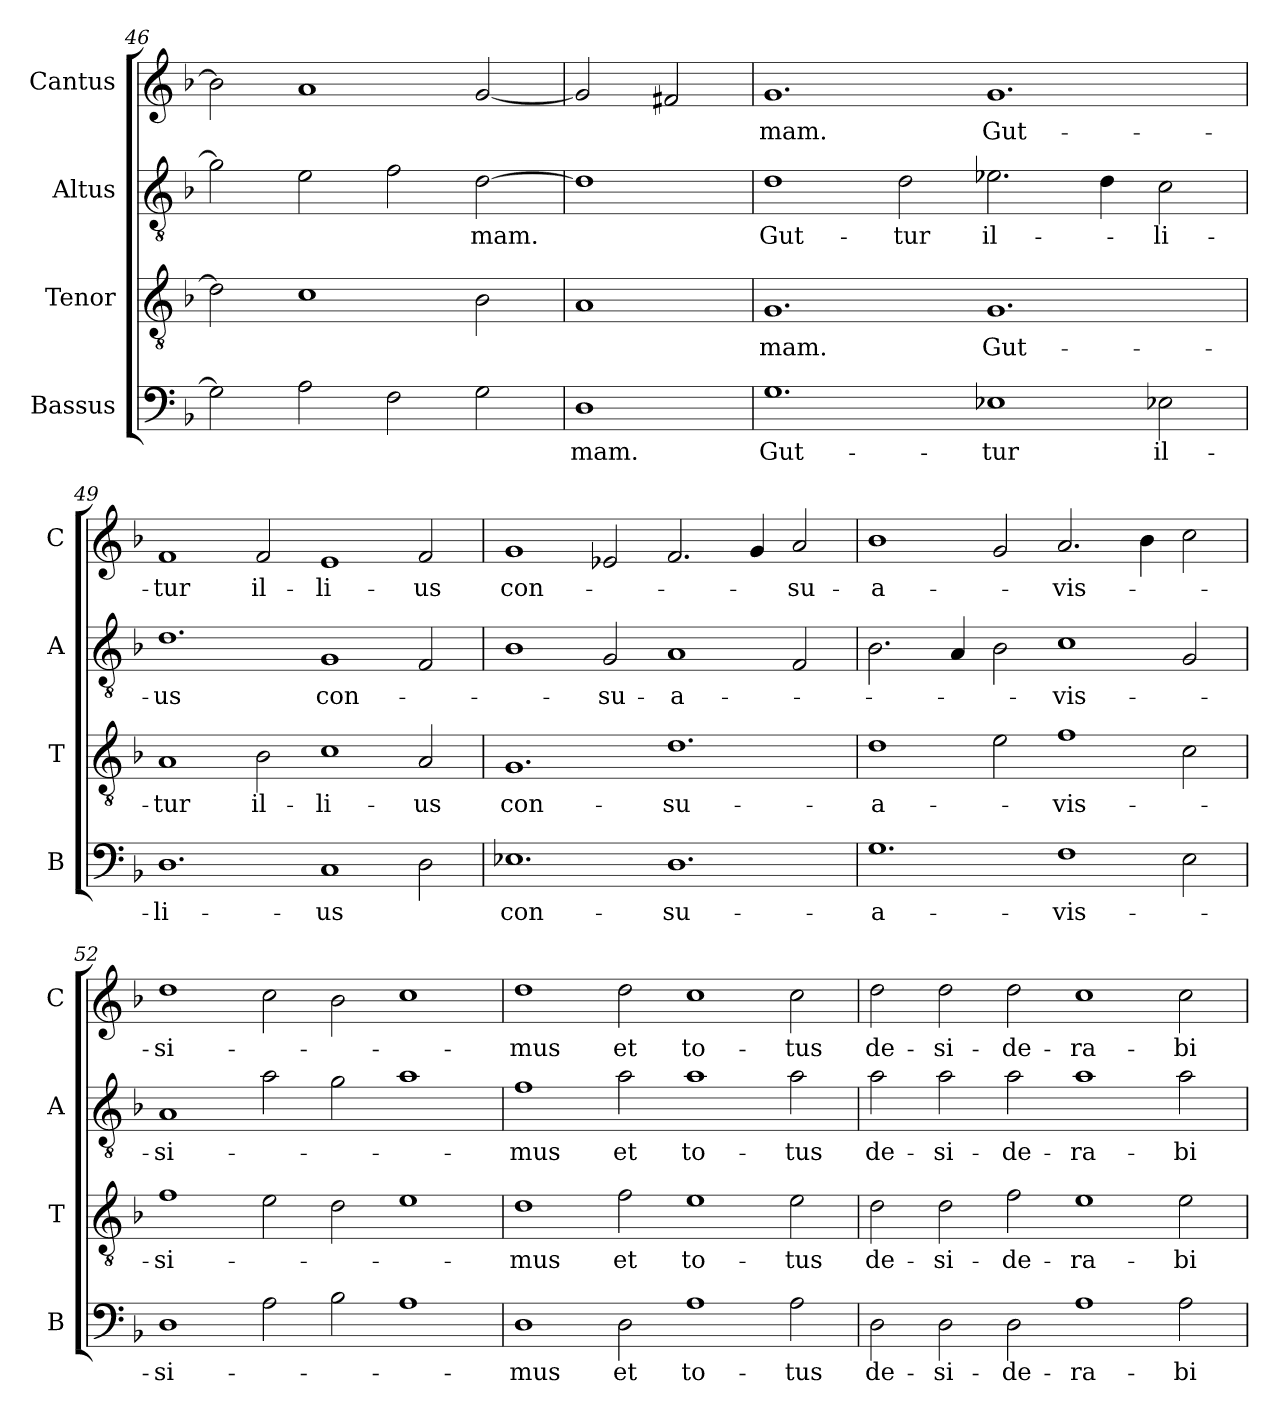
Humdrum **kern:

**kern	**text	**kern	**text	**kern	**text	**kern	**text
*part4	*part4	*part3	*part3	*part2	*part2	*part1	*part1
*staff4	*staff4	*staff3	*staff3	*staff2	*staff2	*staff1	*staff1
*I"Bassus	*	*I"Tenor	*	*I"Altus	*	*I"Cantus	*
*I'B	*	*I'T	*	*I'A	*	*I'C	*
*clefF4	*	*clefGv2	*	*clefGv2	*	*clefG2	*
*k[b-]	*	*k[b-]	*	*k[b-]	*	*k[b-]	*
*d:	*	*d:	*	*d:	*	*d:	*
=46	=46	=46	=46	=46	=46	=46	=46
2G\]	.	2d\]	.	2g\]	.	2b-\]	.
2A\	.	1c\	.	2e\	.	1a/	.
2F\	.	.	.	2f\	.	.	.
2G\	.	2B-\	.	[2d\	-mam.	[2g/	.
=47	=47	=47	=47	=47	=47	=47	=47
1D\	-mam.	1A/	.	1d\]	.	2g/]	.
.	.	.	.	.	.	2f#X/	.
!!LO:LB:g=z
=48	=48	=48	=48	=48	=48	=48	=48
1.G\	Gut-	1.G/	-mam.	1d\	Gut-	1.g/	-mam.
.	.	.	.	2d\	-tur	.	.
1E-X\	-tur	1.G/	Gut-	2.e-X\	il-	1.g/	Gut-
.	.	.	.	4d\	.	.	.
2E-X\	il-	.	.	2c\	-li-	.	.
=49	=49	=49	=49	=49	=49	=49	=49
1.D\	-li-	1A/	-tur	1.d\	-us	1f/	-tur
.	.	2B-\	il-	.	.	2f/	il-
1C/	-us	1c\	-li-	1G/	con-	1e/	-li-
2D\	.	2A/	-us	2F/	.	2f/	-us
=50	=50	=50	=50	=50	=50	=50	=50
!	!LO:LY:i	!	!	!	!	!	!
1.E-X\	con-	1.G/	con-	1B-\	.	1g/	con-
.	.	.	.	2G/	-su-	2e-X/	.
1.D\	-su-	1.d\	-su-	1A/	-a-	2.f/	.
.	.	.	.	.	.	4g/	.
.	.	.	.	2F/	.	2a/	-su-
=51	=51	=51	=51	=51	=51	=51	=51
1.G\	-a-	1d\	-a-	2.B-\	.	1b-\	-a-
.	.	.	.	4A/	.	.	.
.	.	2e\	.	2B-\	.	2g/	.
1F\	-vis-	1f\	-vis-	1c\	-vis-	2.a/	-vis-
.	.	.	.	.	.	4b-\	.
2E\	.	2c\	.	2G/	.	2cc\	.
!!LO:LB:g=z
=52	=52	=52	=52	=52	=52	=52	=52
1D\	-si-	1f\	-si-	1A/	-si-	1dd\	-si-
2A\	.	2e\	.	2a\	.	2cc\	.
2B-\	.	2d\	.	2g\	.	2b-\	.
1A\	.	1e\	.	1a\	.	1cc\	.
=53	=53	=53	=53	=53	=53	=53	=53
1D\	-mus	1d\	-mus	1f\	-mus	1dd\	-mus
2D\	et	2f\	et	2a\	et	2dd\	et
1A\	to-	1e\	to-	1a\	to-	1cc\	to-
2A\	-tus	2e\	-tus	2a\	-tus	2cc\	-tus
=54	=54	=54	=54	=54	=54	=54	=54
2D\	de-	2d\	de-	2a\	de-	2dd\	de-
2D\	-si-	2d\	-si-	2a\	-si-	2dd\	-si-
2D\	-de-	2f\	-de-	2a\	-de-	2dd\	-de-
1A\	-ra-	1e\	-ra-	1a\	-ra-	1cc\	-ra-
2A\	-bi-	2e\	-bi-	2a\	-bi-	2cc\	-bi-
=	=	=	=	=	=	=	=
*-	*-	*-	*-	*-	*-	*-	*-
